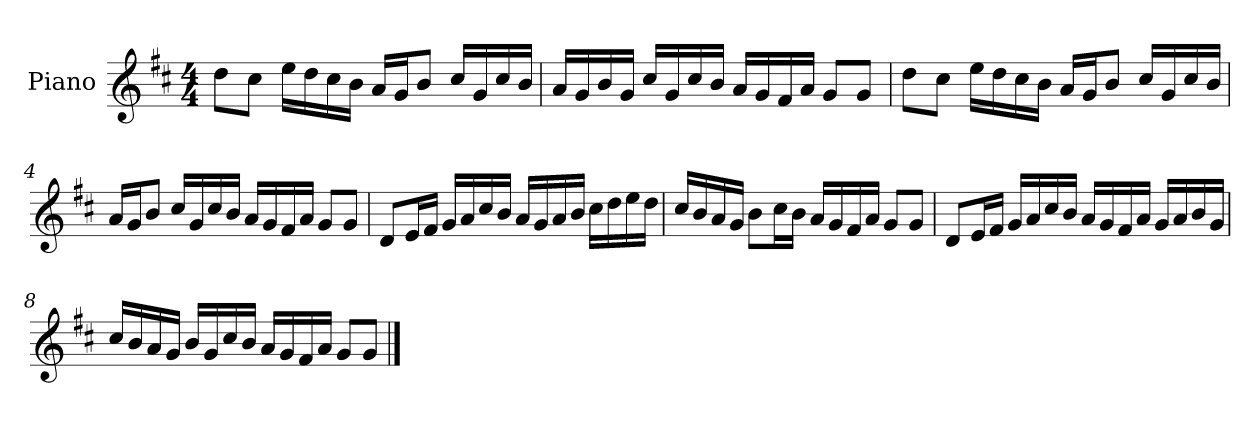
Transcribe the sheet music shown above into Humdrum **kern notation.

**kern
*part1
*staff1
*I"Piano
*I'P-no
*clefG2
*k[f#c#]
*M4/4
*MM90
=1
8dd\L
8cc#\J
16ee\LL
16dd\
16cc#\
16b\JJ
16a/LL
16g/J
8b/J
16cc#/LL
16g/
16cc#/
16b/JJ
=2
16a/LL
16g/
16b/
16g/JJ
16cc#/LL
16g/
16cc#/
16b/JJ
16a/LL
16g/
16f#/
16a/JJ
8g/L
8g/J
=3
8dd\L
8cc#\J
16ee\LL
16dd\
16cc#\
16b\JJ
16a/LL
16g/J
8b/J
16cc#/LL
16g/
16cc#/
16b/JJ
!!LO:LB:g=z
=4
16a/LL
16g/J
8b/J
16cc#/LL
16g/
16cc#/
16b/JJ
16a/LL
16g/
16f#/
16a/JJ
8g/L
8g/J
=5
8d/L
16e/L
16f#/JJ
16g/LL
16a/
16cc#/
16b/JJ
16a/LL
16g/
16a/
16b/JJ
16cc#\LL
16dd\
16ee\
16dd\JJ
=6
16cc#/LL
16b/
16a/
16g/JJ
8b\L
16cc#\L
16b\JJ
16a/LL
16g/
16f#/
16a/JJ
8g/L
8g/J
!!LO:LB:g=z
=7
8d/L
16e/L
16f#/JJ
16g/LL
16a/
16cc#/
16b/JJ
16a/LL
16g/
16f#/
16a/JJ
16g/LL
16a/
16b/
16g/JJ
=8
16cc#/LL
16b/
16a/
16g/JJ
16b/LL
16g/
16cc#/
16b/JJ
16a/LL
16g/
16f#/
16a/JJ
8g/L
8g/J
==
*-
